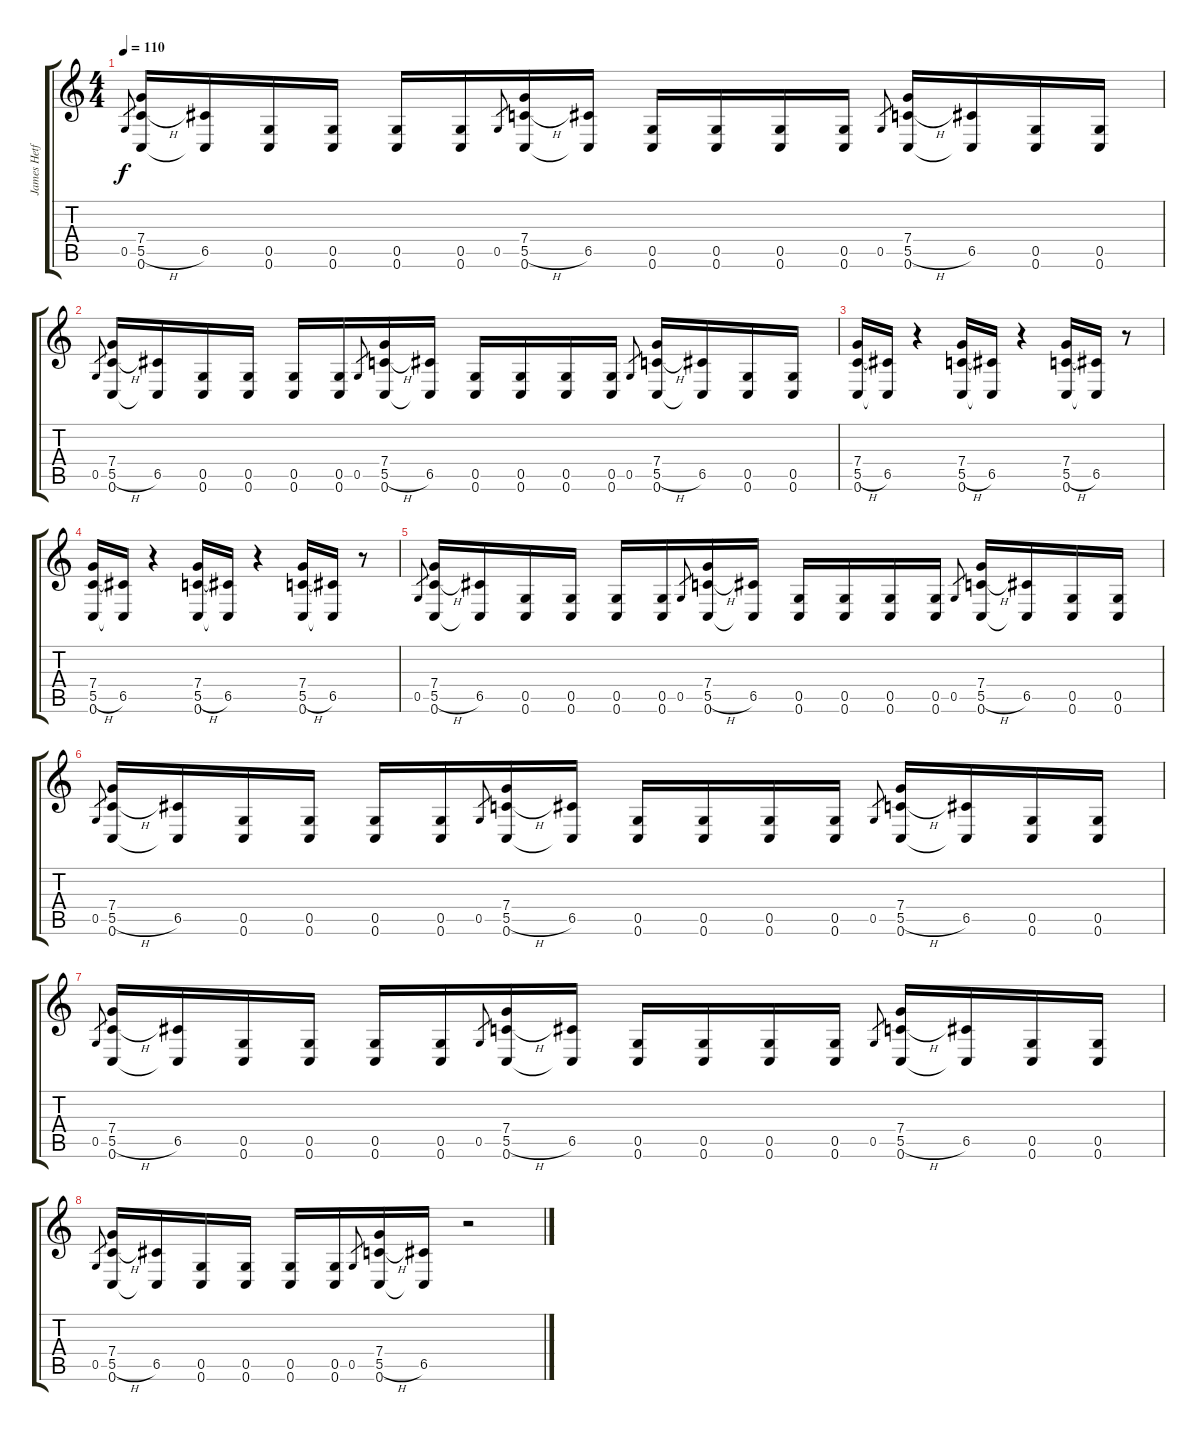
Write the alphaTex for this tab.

\track ("James Hetfield" "James Hetf") {instrument distortionguitar}
\staff {score tabs}
\tuning (D4 A3 F3 C3 G2 C2) {hide}
\ts (4 4)
\tempo 110
\clef g2
\ks c
0.5.8{gr dy f} (7.4 5.5{h} 0.6).16 (6.5 0.6{t}).16 (0.5 0.6).16 (0.5 0.6).16 (0.5 0.6).16 (0.5 0.6).16 0.5.8{gr} (7.4 5.5{h} 0.6).16 (6.5 0.6{t}).16 (0.5 0.6).16 (0.5 0.6).16 (0.5 0.6).16 (0.5 0.6).16 0.5.8{gr} (7.4 5.5{h} 0.6).16 (6.5 0.6{t}).16 (0.5 0.6).16 (0.5 0.6).16 |
0.5.8{gr} (7.4 5.5{h} 0.6).16 (6.5 0.6{t}).16 (0.5 0.6).16 (0.5 0.6).16 (0.5 0.6).16 (0.5 0.6).16 0.5.8{gr} (7.4 5.5{h} 0.6).16 (6.5 0.6{t}).16 (0.5 0.6).16 (0.5 0.6).16 (0.5 0.6).16 (0.5 0.6).16 0.5.8{gr} (7.4 5.5{h} 0.6).16 (6.5 0.6{t}).16 (0.5 0.6).16 (0.5 0.6).16 |
(7.4 5.5{h} 0.6).16 (6.5 0.6{t}).16 r.4 (7.4 5.5{h} 0.6).16 (6.5 0.6{t}).16 r.4 (7.4 5.5{h} 0.6).16 (6.5 0.6{t}).16 r.8 |
(7.4 5.5{h} 0.6).16 (6.5 0.6{t}).16 r.4 (7.4 5.5{h} 0.6).16 (6.5 0.6{t}).16 r.4 (7.4 5.5{h} 0.6).16 (6.5 0.6{t}).16 r.8 |
0.5.8{gr} (7.4 5.5{h} 0.6).16 (6.5 0.6{t}).16 (0.5 0.6).16 (0.5 0.6).16 (0.5 0.6).16 (0.5 0.6).16 0.5.8{gr} (7.4 5.5{h} 0.6).16 (6.5 0.6{t}).16 (0.5 0.6).16 (0.5 0.6).16 (0.5 0.6).16 (0.5 0.6).16 0.5.8{gr} (7.4 5.5{h} 0.6).16 (6.5 0.6{t}).16 (0.5 0.6).16 (0.5 0.6).16 |
0.5.8{gr} (7.4 5.5{h} 0.6).16 (6.5 0.6{t}).16 (0.5 0.6).16 (0.5 0.6).16 (0.5 0.6).16 (0.5 0.6).16 0.5.8{gr} (7.4 5.5{h} 0.6).16 (6.5 0.6{t}).16 (0.5 0.6).16 (0.5 0.6).16 (0.5 0.6).16 (0.5 0.6).16 0.5.8{gr} (7.4 5.5{h} 0.6).16 (6.5 0.6{t}).16 (0.5 0.6).16 (0.5 0.6).16 |
0.5.8{gr} (7.4 5.5{h} 0.6).16 (6.5 0.6{t}).16 (0.5 0.6).16 (0.5 0.6).16 (0.5 0.6).16 (0.5 0.6).16 0.5.8{gr} (7.4 5.5{h} 0.6).16 (6.5 0.6{t}).16 (0.5 0.6).16 (0.5 0.6).16 (0.5 0.6).16 (0.5 0.6).16 0.5.8{gr} (7.4 5.5{h} 0.6).16 (6.5 0.6{t}).16 (0.5 0.6).16 (0.5 0.6).16 |
0.5.8{gr} (7.4 5.5{h} 0.6).16 (6.5 0.6{t}).16 (0.5 0.6).16 (0.5 0.6).16 (0.5 0.6).16 (0.5 0.6).16 0.5.8{gr} (7.4 5.5{h} 0.6).16 (6.5 0.6{t}).16 r.2
